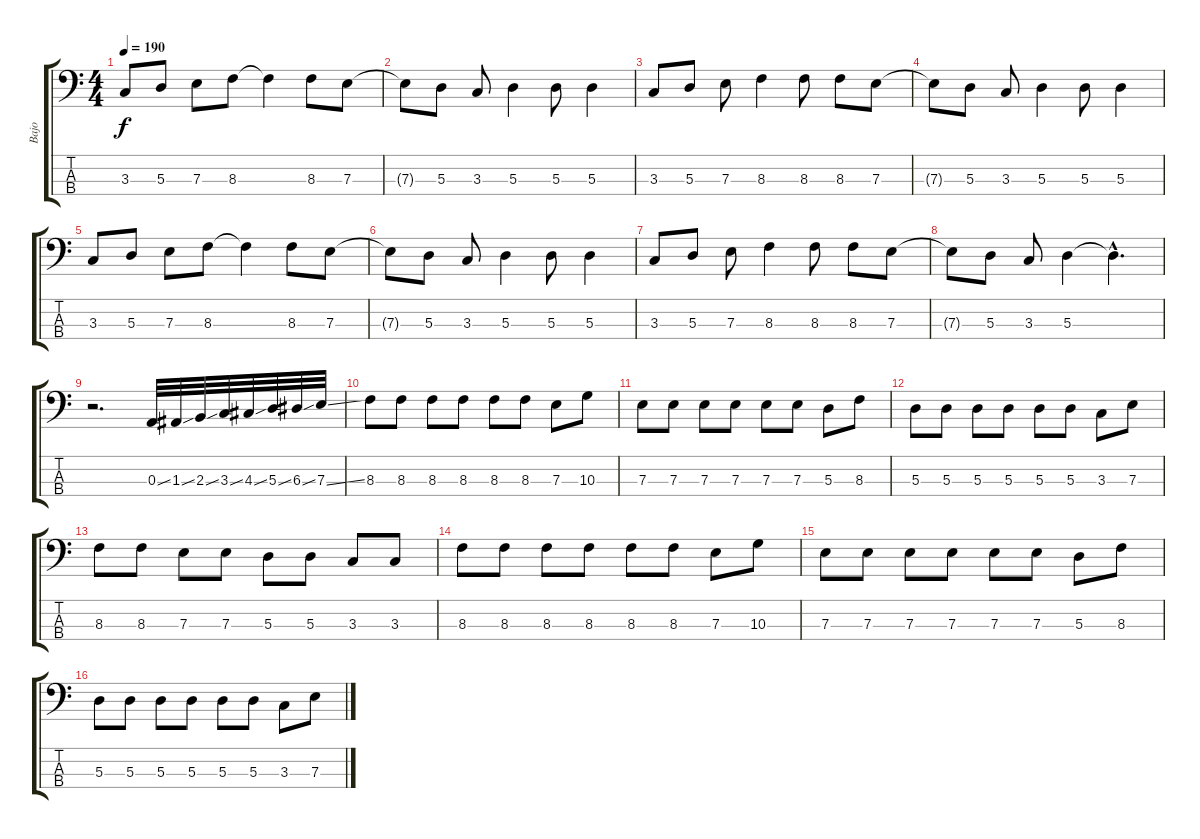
\track ("Bajo" "Bajo") {instrument electricbassfinger}
\staff {score tabs}
\tuning (G2 D2 A1 E1) {hide}
\ts (4 4)
\tempo 190
\clef f4
\ks c
3.3.8{dy f instrument electricbassfinger} 5.3.8 7.3.8 8.3.8 8.3{t}.4 8.3.8 7.3.8 |
7.3{t}.8 5.3.8 3.3.8 5.3.4 5.3.8 5.3.4 |
3.3.8 5.3.8 7.3.8 8.3.4 8.3.8 8.3.8 7.3.8 |
7.3{t}.8 5.3.8 3.3.8 5.3.4 5.3.8 5.3.4 |
3.3.8 5.3.8 7.3.8 8.3.8 8.3{t}.4 8.3.8 7.3.8 |
7.3{t}.8 5.3.8 3.3.8 5.3.4 5.3.8 5.3.4 |
3.3.8 5.3.8 7.3.8 8.3.4 8.3.8 8.3.8 7.3.8 |
7.3{t}.8 5.3.8 3.3.8 5.3.4 5.3{hac t}.4{d} |
r.2{d} 0.3{ss}.32 1.3{ss}.32 2.3{ss}.32 3.3{ss}.32 4.3{ss}.32 5.3{ss}.32 6.3{ss}.32 7.3{ss}.32 |
8.3.8 8.3.8 8.3.8 8.3.8 8.3.8 8.3.8 7.3.8 10.3.8 |
7.3.8 7.3.8 7.3.8 7.3.8 7.3.8 7.3.8 5.3.8 8.3.8 |
5.3.8 5.3.8 5.3.8 5.3.8 5.3.8 5.3.8 3.3.8 7.3.8 |
8.3.8 8.3.8 7.3.8 7.3.8 5.3.8 5.3.8 3.3.8 3.3.8 |
8.3.8 8.3.8 8.3.8 8.3.8 8.3.8 8.3.8 7.3.8 10.3.8 |
7.3.8 7.3.8 7.3.8 7.3.8 7.3.8 7.3.8 5.3.8 8.3.8 |
5.3.8 5.3.8 5.3.8 5.3.8 5.3.8 5.3.8 3.3.8 7.3.8
